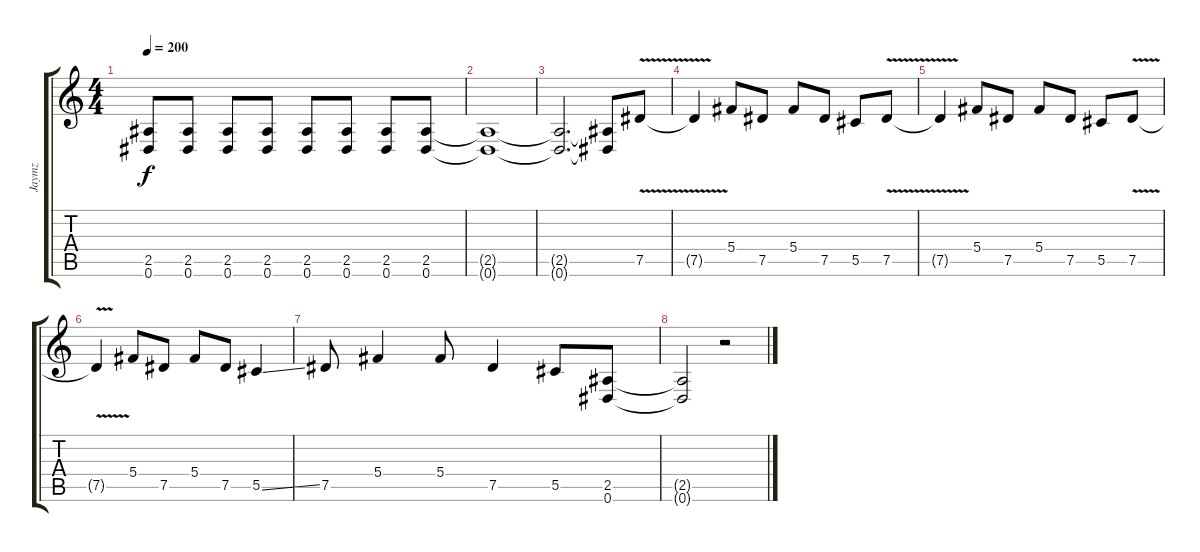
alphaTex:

\track ("Jaymz" "Jaymz") {instrument distortionguitar}
\staff {score tabs}
\tuning (Eb4 Bb3 Gb3 Db3 Ab2 Eb2) {hide}
\ts (4 4)
\tempo 200
\clef g2
\ks c
(2.5 0.6).8{dy f} (2.5 0.6).8 (2.5 0.6).8 (2.5 0.6).8 (2.5 0.6).8 (2.5 0.6).8 (2.5 0.6).8 (2.5 0.6).8 |
(2.5{t} 0.6{t}).1 |
(2.5{t} 0.6{t}).2{d} (2.5{t} 0.6{t}).8 7.5{v}.8 |
7.5{t}.4 5.4.8 7.5.8 5.4.8 7.5.8 5.5.8 7.5{v}.8 |
7.5{t}.4 5.4.8 7.5.8 5.4.8 7.5.8 5.5.8 7.5{v}.8 |
7.5{t}.4 5.4.8 7.5.8 5.4.8 7.5.8 5.5{ss}.4 |
7.5.8 5.4.4 5.4.8 7.5.4 5.5.8 (2.5 0.6).8 |
(2.5{t} 0.6{t}).2 r.2
